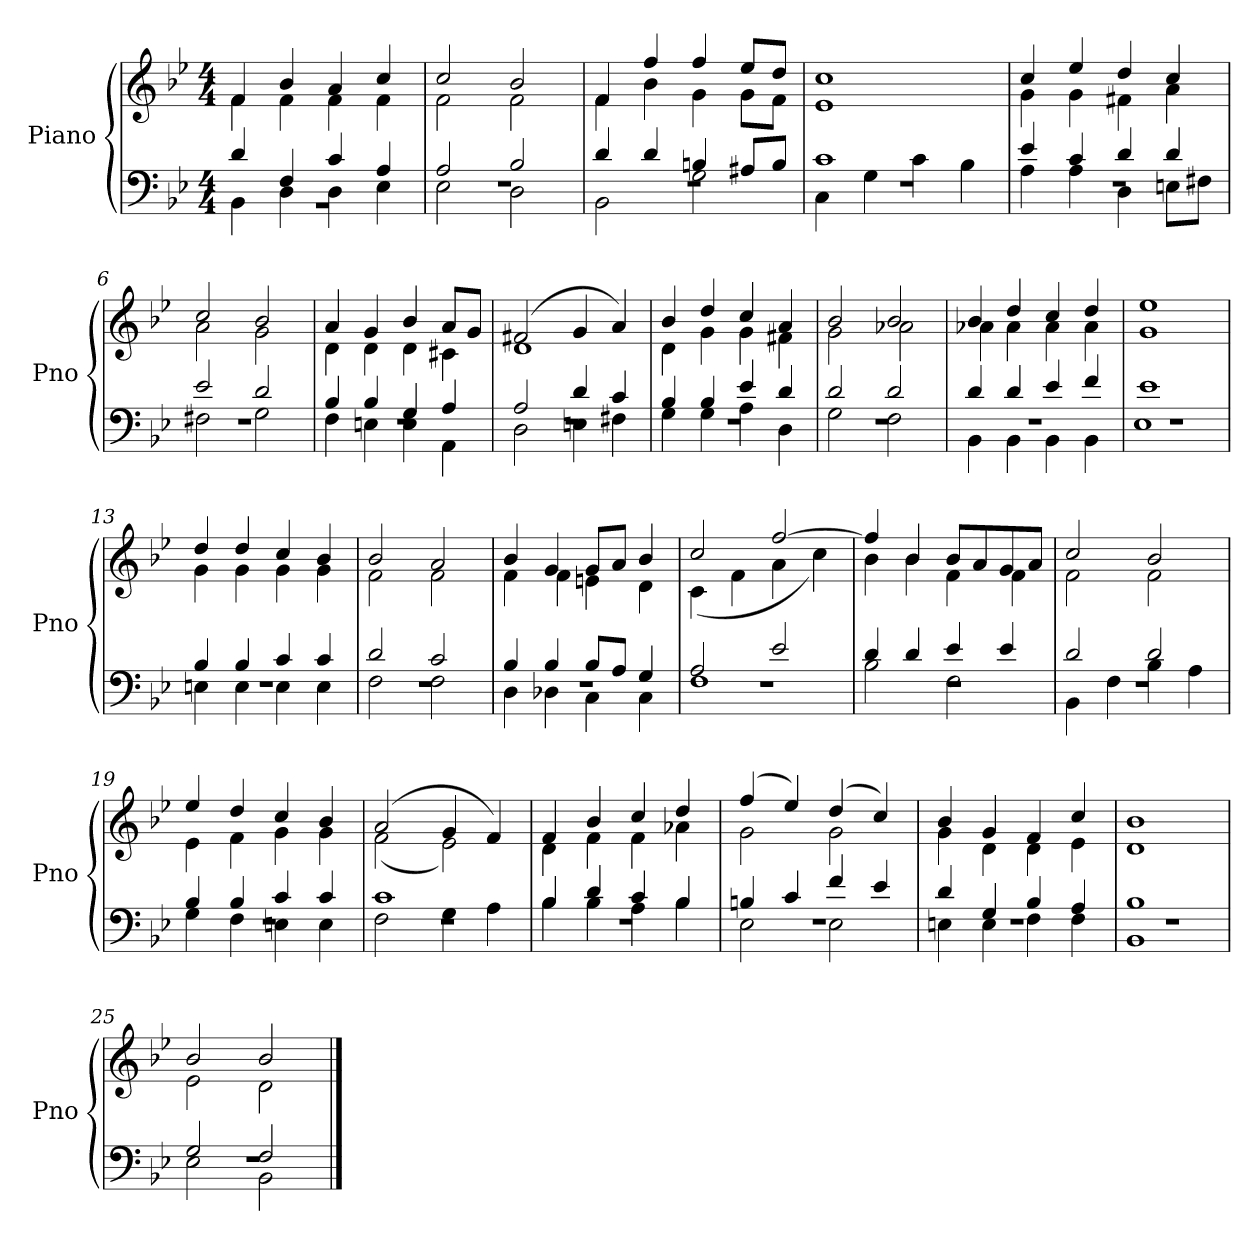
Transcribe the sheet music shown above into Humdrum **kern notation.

**kern	**kern
*part1	*part1
*staff2	*staff1
*I"Piano	*
*I'Pno	*
*clefF4	*clefG2
*k[b-e-]	*k[b-e-]
*B-:	*B-:
*M4/4	*M4/4
=1	=1
*^	*^
*	*^	*	*
1rBB	4d/	4BB-\	4f/	4f\
.	4F/	4D\	4b-/	4f\
.	4c/	4D\	4a/	4f\
.	4A/	4E-\	4cc/	4f\
=2	=2	=2	=2	=2
1r	2A/	2E-\	2cc/	2f\
.	2B-/	2D\	2b-/	2f\
=3	=3	=3	=3	=3
1r	4d/	2BB-\	4f/	4f\
.	4d/	.	4ff/	4b-\
.	4Bn/	2G\	4ff/	4g\
.	8A#X/L	.	8ee-/L	8g\L
.	8B/J	.	8dd/J	8f\J
=4	=4	=4	=4	=4
1r	1c	4C\	1cc	1e-
.	.	4G\	.	.
.	.	4c\	.	.
.	.	4B-\	.	.
=5	=5	=5	=5	=5
1r	4e-/	4A\	4cc/	4g\
.	4c/	4A\	4ee-/	4g\
.	4d/	4D\	4dd/	4f#X\
.	4d/	8En\L	4cc/	4a\
.	.	8F#X\J	.	.
=6	=6	=6	=6	=6
1r	2e-/	2F#X\	2cc/	2a\
.	2d/	2G\	2b-/	2g\
!!LO:LB:g=z	!!
=7	=7	=7	=7	=7
1r	4B-/	4F\	4a/	4d\
.	4B-/	4En\	4g/	4d\
.	4G/	4E\	4b-/	4d\
.	4A/	4AA\	8a/L	4c#X\
.	.	.	8g/J	.
=8	=8	=8	=8	=8
1r	2A/	2D\	(2f#X/	1d
.	4d/	4En\	4g/	.
.	4c/	4F#X\	4a/)	.
=9	=9	=9	=9	=9
1r	4B-/	4G\	4b-/	4d\
.	4B-/	4G\	4dd/	4g\
.	4e-/	4A\	4cc/	4g\
.	4d/	4D\	4a/	4f#X\
=10	=10	=10	=10	=10
1r	2d/	2G\	2b-/	2g\
.	2d/	2F\	2b-/	2a-X\
=11	=11	=11	=11	=11
1r	4d/	4BB-\	4b-/	4a-X\
.	4d/	4BB-\	4dd/	4a-\
.	4e-/	4BB-\	4cc/	4a-\
.	4f/	4BB-\	4dd/	4a-\
=12	=12	=12	=12	=12
1r	1e-	1E-	1ee-	1g
!!LO:LB:g=z	!!
=13	=13	=13	=13	=13
1r	4B-/	4En\	4dd/	4g\
.	4B-/	4E\	4dd/	4g\
.	4c/	4E\	4cc/	4g\
.	4c/	4E\	4b-/	4g\
=14	=14	=14	=14	=14
1r	2d/	2F\	2b-/	2f\
.	2c/	2F\	2a/	2f\
=15	=15	=15	=15	=15
1r	4B-/	4D\	4b-/	4f\
.	4B-/	4D-X\	4g/	4f\
.	8B-/L	4C\	8g/L	4en\
.	8A/J	.	8a/J	.
.	4G/	4C\	4b-/	4d\
=16	=16	=16	=16	=16
1r	2A/	1F	2cc/	(4c\
.	.	.	.	4f\
.	2e-/	.	[2ff/	4a\
.	.	.	.	4cc\)
=17	=17	=17	=17	=17
1r	4d/	2B-\	4ff/]	4b-\
.	4d/	.	4b-/	4b-\
.	4e-/	2F\	8b-/L	4f\
.	.	.	8a/	.
.	4e-/	.	8g/	4f\
.	.	.	8a/J	.
=18	=18	=18	=18	=18
1r	2d/	4BB-\	2cc/	2f\
.	.	4F\	.	.
.	2d/	4B-\	2b-/	2f\
.	.	4A\	.	.
!!LO:LB:g=z	!!
=19	=19	=19	=19	=19
1r	4B-/	4G\	4ee-/	4e-\
.	4B-/	4F\	4dd/	4f\
.	4c/	4En\	4cc/	4g\
.	4c/	4E\	4b-/	4g\
=20	=20	=20	=20	=20
1r	1c	2F\	(2a/	(2f\
.	.	4G\	4g/	2e-\)
.	.	4A\	4f/)	.
=21	=21	=21	=21	=21
1r	4B-/	4B-\	4f/	4d\
.	4d/	4B-\	4b-/	4f\
.	4c/	4A\	4cc/	4f\
.	4B-/	4B-\	4dd/	4a-X\
=22	=22	=22	=22	=22
1r	4Bn/	2E-\	(4ff/	2g\
.	4c/	.	4ee-/)	.
.	4f/	2E-\	(4dd/	2g\
.	4e-/	.	4cc/)	.
=23	=23	=23	=23	=23
1r	4d/	4En\	4b-/	4g\
.	4G/	4E\	4g/	4d\
.	4B-/	4F\	4f/	4d\
.	4A/	4F\	4cc/	4e-\
=24	=24	=24	=24	=24
1r	1B-	1BB-	1b-	1d
=25	=25	=25	=25	=25
1r	2G/	2E-\	2b-/	2e-\
.	2F/	2BB-\	2b-/	2d\
*v	*v	*v	*	*
*	*v	*v
==	==
*-	*-
